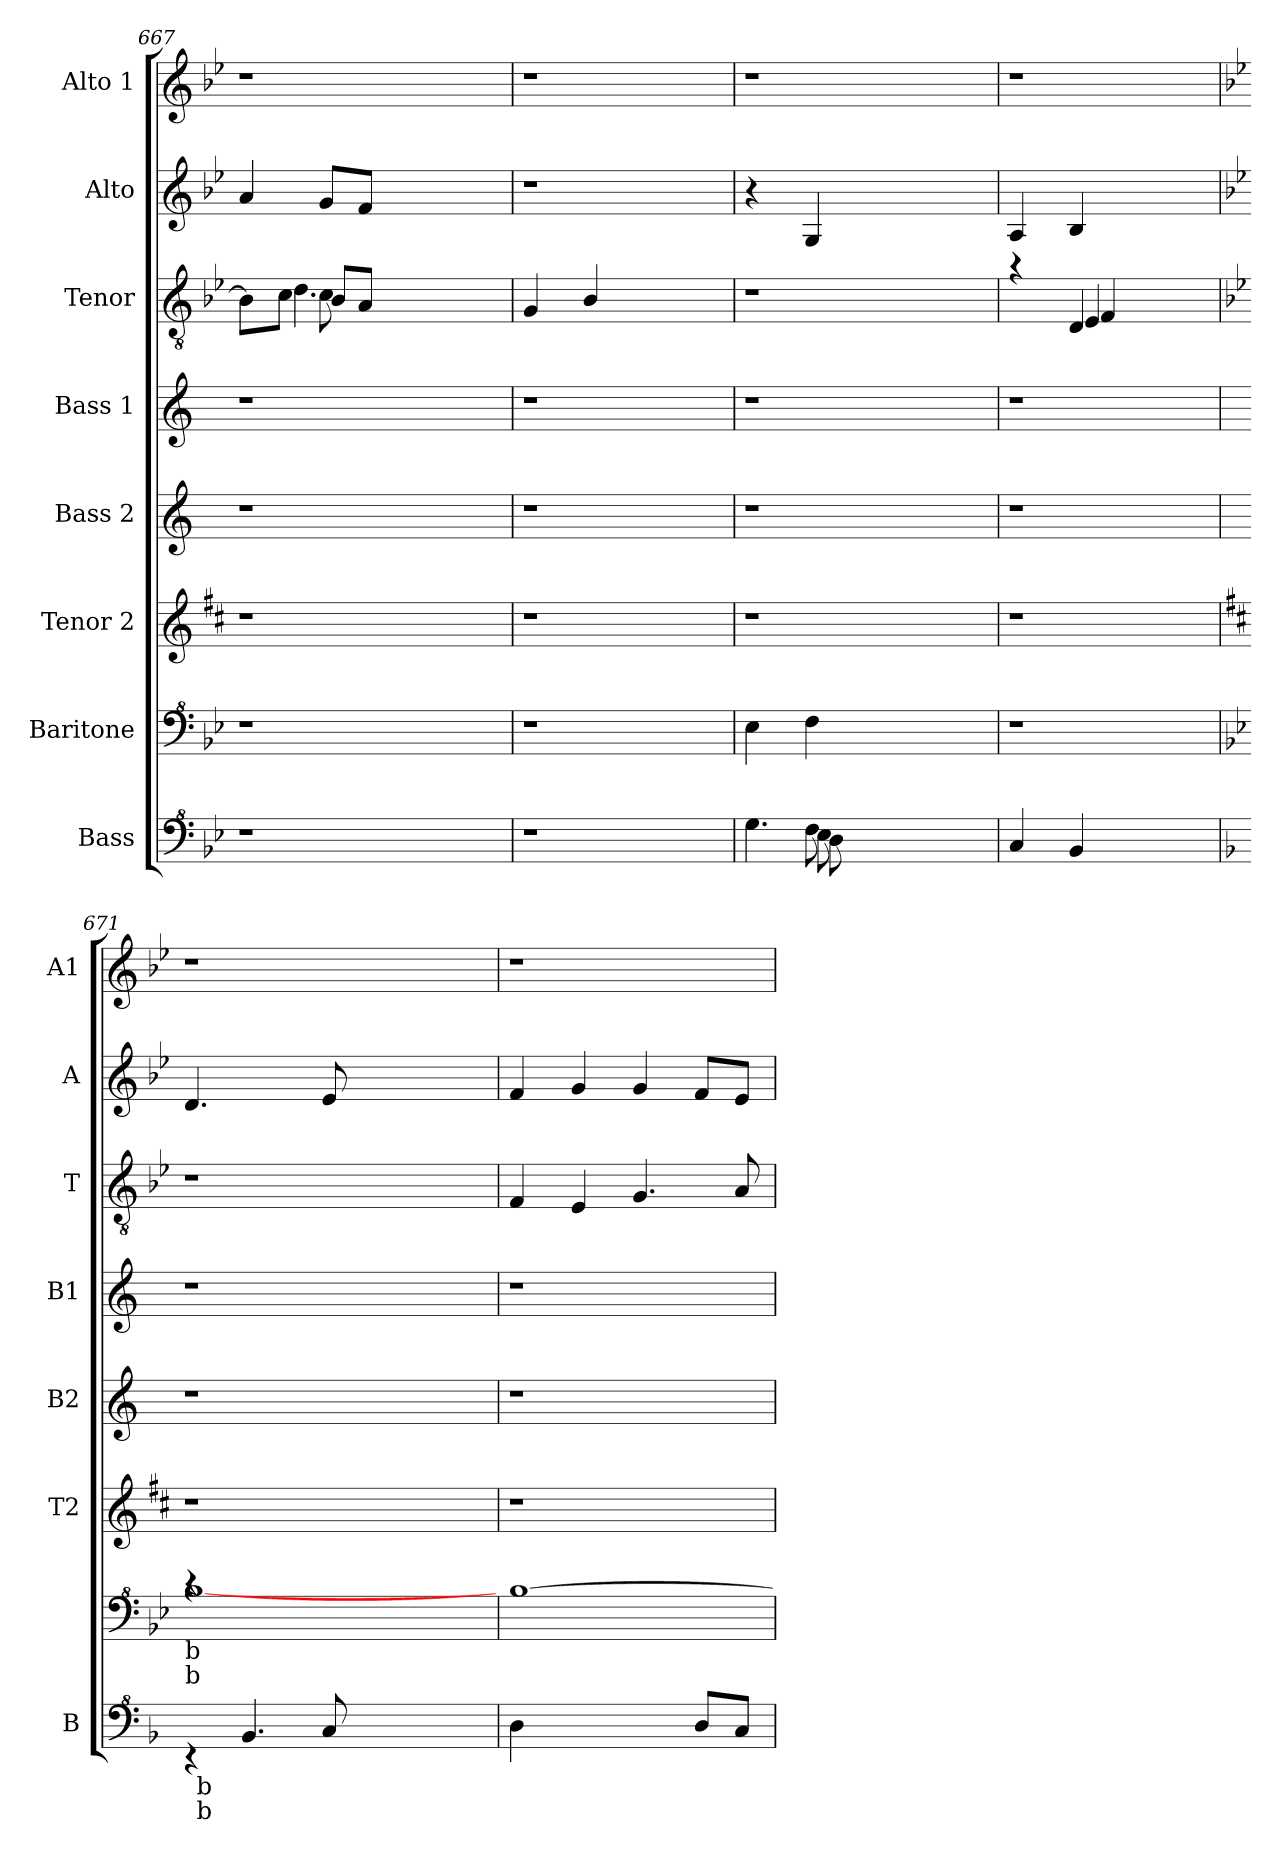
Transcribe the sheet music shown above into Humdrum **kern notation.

**kern	**kern	**kern	**kern	**kern	**kern	**kern	**kern
*part8	*part7	*part6	*part5	*part4	*part3	*part2	*part1
*staff8	*staff7	*staff6	*staff5	*staff4	*staff3	*staff2	*staff1
*I"Bass	*I"Baritone	*I"Tenor 2	*I"Bass 2	*I"Bass 1	*I"Tenor	*I"Alto	*I"Alto 1
*I'B	*	*I'T2	*I'B2	*I'B1	*I'T	*I'A	*I'A1
*clefF^4	*clefF^4	*clefG2	*clefG2	*clefG2	*clefGv2	*clefG2	*clefG2
*	*	*ITrd1c2	*	*	*ITrd1c2	*ITrd1c2	*ITrd1c2
*k[b-e-]	*k[b-e-]	*k[]	*k[]	*k[]	*k[b-e-a-d-]	*k[b-e-a-d-]	*k[b-e-a-d-]
*B-:	*B-:	*C:	*C:	*C:	*A-:	*A-:	*A-:
=667	=667	=667	=667	=667	=667	=667	=667
*	*	*	*	*	*^	*	*
*	*	*	*	*	*	*^	*	*
1r	1r	1r	1r	1r	8A-\L]	8ryy	4ryy	4g/	1r
.	.	.	.	.	8B-\J	4.c\	.	.	.
.	.	.	.	.	8B-\	.	8A-/L	8f/L	.
.	.	.	.	.	2ryy	.	8G/J	8e-/J	.
.	.	.	.	.	.	2ryy	2ryy	2ryy	.
.	.	.	.	.	8ryy	.	.	.	.
*	*	*	*	*	*v	*v	*v	*	*
=668	=668	=668	=668	=668	=668	=668	=668
1r	1r	1r	1r	1r	4F/	1r	1r
.	.	.	.	.	4A-/	.	.
.	.	.	.	.	2ryy	.	.
=669	=669	=669	=669	=669	=669	=669	=669
*^	*	*	*	*	*	*	*
*	*^	*	*	*	*	*	*	*
*	*	*^	*	*	*	*	*	*	*
4.g\	4ryy	4ryy	4ryy	4e-\	1r	1r	1r	1r	4r	1r
.	8f\	8e-\	8d\	4f\	.	.	.	.	4F/	.
2ryy	2ryy	2ryy	2ryy	.	.	.	.	.	.	.
.	.	.	.	2ryy	.	.	.	.	2ryy	.
8ryy	8ryy	8ryy	8ryy	.	.	.	.	.	.	.
*v	*v	*v	*v	*	*	*	*	*	*	*
=670	=670	=670	=670	=670	=670	=670	=670
*	*	*	*	*	*^	*	*
*	*	*	*	*	*	*^	*	*
4c/	1r	1r	1r	1r	4ra	4ryy	4ryy	4G/	1r
4B-/	.	.	.	.	4C/	4D-/	4E-/	4A-/	.
2ryy	.	.	.	.	2ryy	2ryy	2ryy	2ryy	.
*	*	*	*	*	*v	*v	*v	*	*
!!LO:PB:g=z
=671	=671	=671	=671	=671	=671	=671	=671
*k[b-]	*	*	*	*	*	*	*
*F:	*	*	*	*	*	*	*
*^	*^	*	*	*	*^	*	*
*	*^	*	*	*	*	*	*	*^	*	*
*	*	*^	*	*	*	*	*	*	*	*	*	*
!	!	!	!	!LO:TX:b:t=b	!	!	!	!	!	!	!	!	!
!	!	!	!	!LO:TX:b:t=b	!	!	!	!	!	!	!	!	!
*	*	*	*	*	*	*	*	*	*v	*v	*v	*	*
64ryy	4rE	8ryy	4.ryy	4rcc	[>1b-	1r	1r	1r	1r	4.c/	1r
!LO:TX:b:t=b	!	!	!	!	!	!	!	!	!	!	!
!LO:TX:b:t=b	!	!	!	!	!	!	!	!	!	!	!
64ryy	.	.	.	.	.	.	.	.	.	.	.
2ryy	.	.	.	.	.	.	.	.	.	.	.
.	.	4.B-/	.	.	.	.	.	.	.	.	.
.	2ryy	.	.	2.ryy	.	.	.	.	.	.	.
.	.	.	8c/	.	.	.	.	.	.	8d-/	.
.	.	2ryy	2ryy	.	.	.	.	.	.	2ryy	.
4...ryy	.	.	.	.	.	.	.	.	.	.	.
.	4ryy	.	.	.	.	.	.	.	.	.	.
*v	*v	*v	*v	*	*	*	*	*	*	*	*
*	*v	*v	*	*	*	*	*	*
=672	=672	=672	=672	=672	=672	=672	=672
4d\	[>1b-	1r	1r	1r	4E-/	4e-/	1r
2ryy	.	.	.	.	4D-/	4f/	.
.	.	.	.	.	4.F/	4f/	.
8d/L	.	.	.	.	.	8e-/L	.
8c/J	.	.	.	.	8G/	8d-/J	.
=	=	=	=	=	=	=	=
*-	*-	*-	*-	*-	*-	*-	*-
